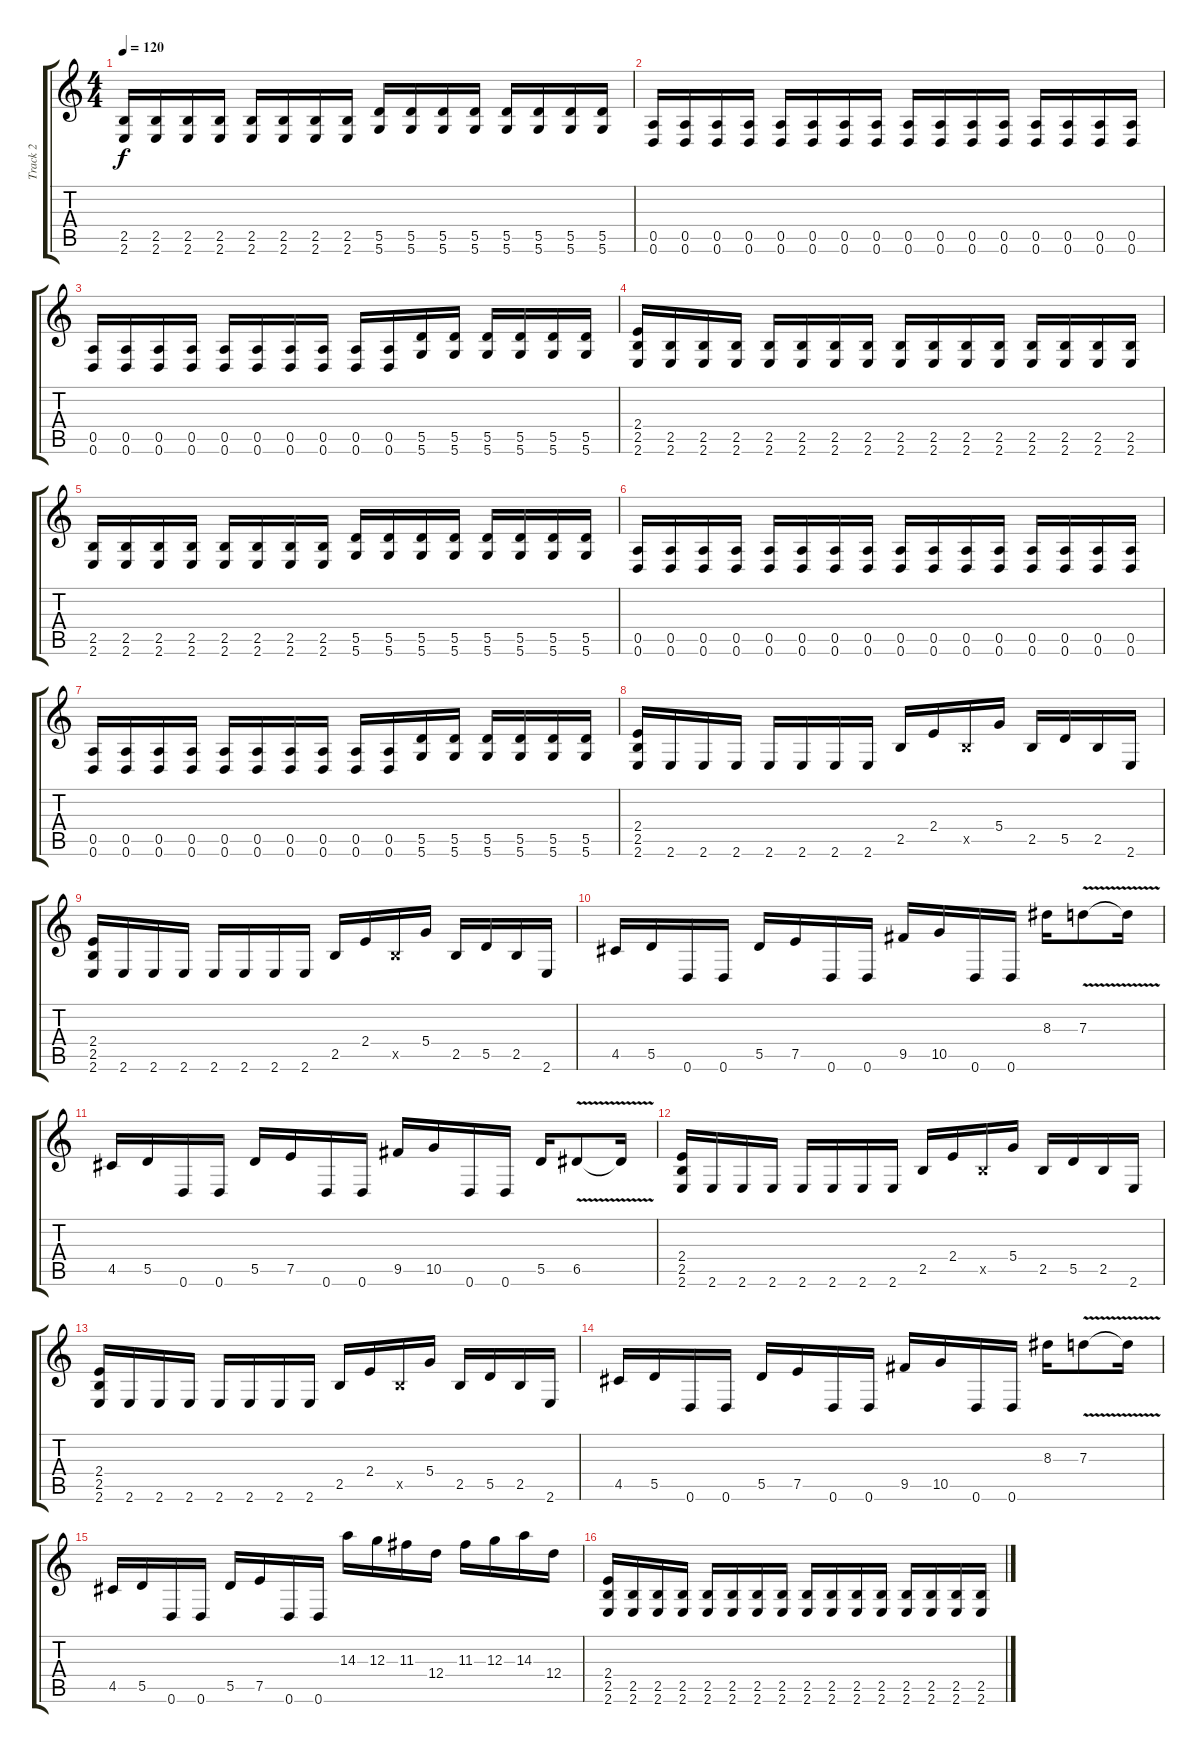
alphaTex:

\track ("Track 2" "Track 2") {instrument distortionguitar}
\staff {score tabs}
\tuning (E4 B3 G3 D3 A2 D2) {hide}
\ts (4 4)
\tempo 120
\clef g2
\ks c
(2.5 2.6).16{dy f} (2.5 2.6).16 (2.5 2.6).16 (2.5 2.6).16 (2.5 2.6).16 (2.5 2.6).16 (2.5 2.6).16 (2.5 2.6).16 (5.5 5.6).16 (5.5 5.6).16 (5.5 5.6).16 (5.5 5.6).16 (5.5 5.6).16 (5.5 5.6).16 (5.5 5.6).16 (5.5 5.6).16 |
(0.5 0.6).16 (0.5 0.6).16 (0.5 0.6).16 (0.5 0.6).16 (0.5 0.6).16 (0.5 0.6).16 (0.5 0.6).16 (0.5 0.6).16 (0.5 0.6).16 (0.5 0.6).16 (0.5 0.6).16 (0.5 0.6).16 (0.5 0.6).16 (0.5 0.6).16 (0.5 0.6).16 (0.5 0.6).16 |
(0.5 0.6).16 (0.5 0.6).16 (0.5 0.6).16 (0.5 0.6).16 (0.5 0.6).16 (0.5 0.6).16 (0.5 0.6).16 (0.5 0.6).16 (0.5 0.6).16 (0.5 0.6).16 (5.5 5.6).16 (5.5 5.6).16 (5.5 5.6).16 (5.5 5.6).16 (5.5 5.6).16 (5.5 5.6).16 |
(2.4 2.5 2.6).16 (2.5 2.6).16 (2.5 2.6).16 (2.5 2.6).16 (2.5 2.6).16 (2.5 2.6).16 (2.5 2.6).16 (2.5 2.6).16 (2.5 2.6).16 (2.5 2.6).16 (2.5 2.6).16 (2.5 2.6).16 (2.5 2.6).16 (2.5 2.6).16 (2.5 2.6).16 (2.5 2.6).16 |
(2.5 2.6).16 (2.5 2.6).16 (2.5 2.6).16 (2.5 2.6).16 (2.5 2.6).16 (2.5 2.6).16 (2.5 2.6).16 (2.5 2.6).16 (5.5 5.6).16 (5.5 5.6).16 (5.5 5.6).16 (5.5 5.6).16 (5.5 5.6).16 (5.5 5.6).16 (5.5 5.6).16 (5.5 5.6).16 |
(0.5 0.6).16 (0.5 0.6).16 (0.5 0.6).16 (0.5 0.6).16 (0.5 0.6).16 (0.5 0.6).16 (0.5 0.6).16 (0.5 0.6).16 (0.5 0.6).16 (0.5 0.6).16 (0.5 0.6).16 (0.5 0.6).16 (0.5 0.6).16 (0.5 0.6).16 (0.5 0.6).16 (0.5 0.6).16 |
(0.5 0.6).16 (0.5 0.6).16 (0.5 0.6).16 (0.5 0.6).16 (0.5 0.6).16 (0.5 0.6).16 (0.5 0.6).16 (0.5 0.6).16 (0.5 0.6).16 (0.5 0.6).16 (5.5 5.6).16 (5.5 5.6).16 (5.5 5.6).16 (5.5 5.6).16 (5.5 5.6).16 (5.5 5.6).16 |
(2.4 2.5 2.6).16 2.6.16 2.6.16 2.6.16 2.6.16 2.6.16 2.6.16 2.6.16 2.5.16 2.4.16 2.5{x}.16 5.4.16 2.5.16 5.5.16 2.5.16 2.6.16 |
(2.4 2.5 2.6).16 2.6.16 2.6.16 2.6.16 2.6.16 2.6.16 2.6.16 2.6.16 2.5.16 2.4.16 2.5{x}.16 5.4.16 2.5.16 5.5.16 2.5.16 2.6.16 |
4.5.16 5.5.16 0.6.16 0.6.16 5.5.16 7.5.16 0.6.16 0.6.16 9.5.16 10.5.16 0.6.16 0.6.16 8.3.16 7.3{v}.8 7.3{t}.16 |
4.5.16 5.5.16 0.6.16 0.6.16 5.5.16 7.5.16 0.6.16 0.6.16 9.5.16 10.5.16 0.6.16 0.6.16 5.5.16 6.5{v}.8 6.5{t}.16 |
(2.4 2.5 2.6).16 2.6.16 2.6.16 2.6.16 2.6.16 2.6.16 2.6.16 2.6.16 2.5.16 2.4.16 2.5{x}.16 5.4.16 2.5.16 5.5.16 2.5.16 2.6.16 |
(2.4 2.5 2.6).16 2.6.16 2.6.16 2.6.16 2.6.16 2.6.16 2.6.16 2.6.16 2.5.16 2.4.16 2.5{x}.16 5.4.16 2.5.16 5.5.16 2.5.16 2.6.16 |
4.5.16 5.5.16 0.6.16 0.6.16 5.5.16 7.5.16 0.6.16 0.6.16 9.5.16 10.5.16 0.6.16 0.6.16 8.3.16 7.3{v}.8 7.3{t}.16 |
4.5.16 5.5.16 0.6.16 0.6.16 5.5.16 7.5.16 0.6.16 0.6.16 14.3.16 12.3.16 11.3.16 12.4.16 11.3.16 12.3.16 14.3.16 12.4.16 |
(2.4 2.5 2.6).16 (2.5 2.6).16 (2.5 2.6).16 (2.5 2.6).16 (2.5 2.6).16 (2.5 2.6).16 (2.5 2.6).16 (2.5 2.6).16 (2.5 2.6).16 (2.5 2.6).16 (2.5 2.6).16 (2.5 2.6).16 (2.5 2.6).16 (2.5 2.6).16 (2.5 2.6).16 (2.5 2.6).16
